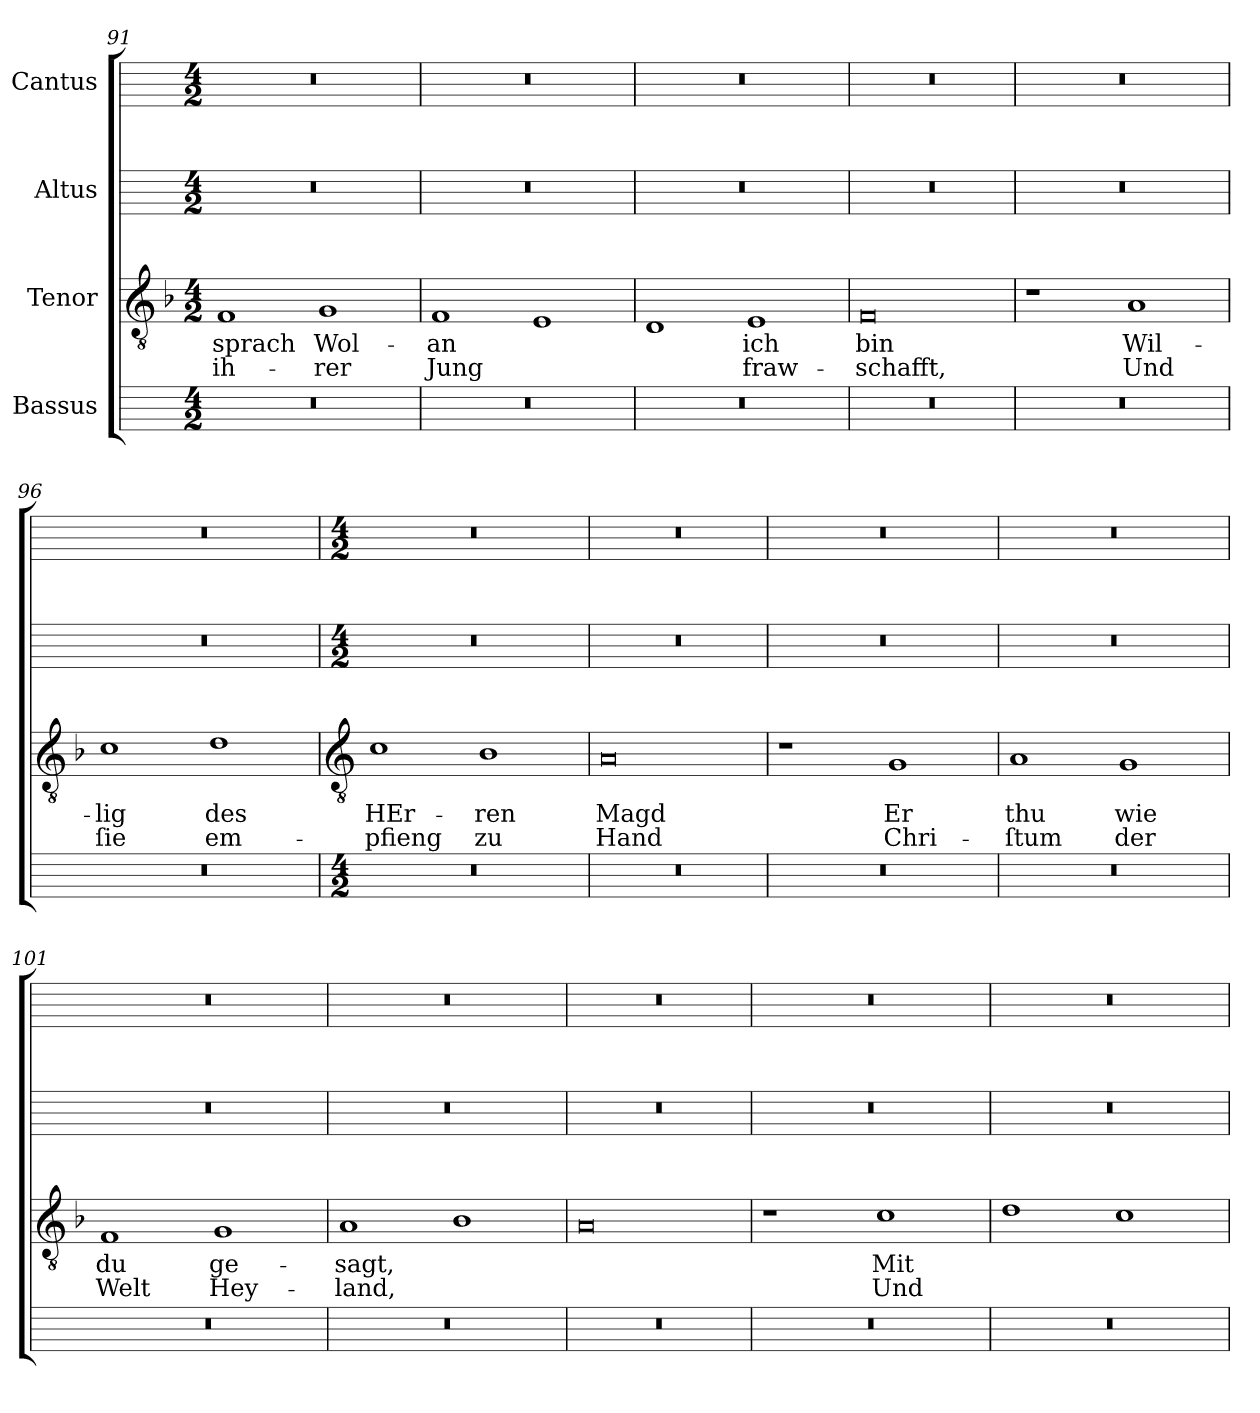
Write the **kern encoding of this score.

**kern	**kern	**text	**text	**kern	**kern
*part4	*part3	*part3	*part3	*part2	*part1
*staff4	*staff3	*staff3	*staff3	*staff2	*staff1
*I"Bassus	*I"Tenor	*	*	*I"Altus	*I"Cantus
*	*clefGv2	*	*	*	*
*	*	*	*	*	*ITrd1c2
*	*k[b-]	*	*	*	*
*	*F:	*	*	*	*
*M4/2	*M4/2	*	*	*M4/2	*M4/2
=91	=91	=91	=91	=91	=91
!	!	!LO:LY:b	!LO:LY:b	!	!
0r	1F	sprach	ih-	0r	0r
!	!	!LO:LY:b	!LO:LY:b	!	!
.	1G	-Wol-	-rer	.	.
=92	=92	=92	=92	=92	=92
!	!	!LO:LY:b	!LO:LY:b	!	!
0r	1F	an	Jung	0r	0r
.	1E	.	.	.	.
=93	=93	=93	=93	=93	=93
0r	1D	.	.	0r	0r
!	!	!LO:LY:b	!LO:LY:b	!	!
.	1E	ich	fraw-	.	.
=94	=94	=94	=94	=94	=94
!	!	!LO:LY:b	!LO:LY:b	!	!
0r	0F	-bin	schafft,	0r	0r
=95	=95	=95	=95	=95	=95
0r	1r	.	.	0r	0r
!	!	!LO:LY:b	!LO:LY:b	!	!
.	1A	Wil-	-Und	.	.
=96	=96	=96	=96	=96	=96
!	!	!LO:LY:b	!LO:LY:b	!	!
0r	1c	lig	ſie	0r	0r
!	!	!LO:LY:b	!LO:LY:b	!	!
.	1d	des	em-	.	.
!!LO:LB:g=z
=97	=97	=97	=97	=97	=97
*	*clefGv2	*	*	*	*
*M4/2	*	*	*	*M4/2	*M4/2
!	!	!LO:LY:b	!LO:LY:b	!	!
0r	1c	-HEr-	-pfieng	0r	0r
!	!	!LO:LY:b	!LO:LY:b	!	!
.	1B-	ren	zu	.	.
=98	=98	=98	=98	=98	=98
!	!	!LO:LY:b	!LO:LY:b	!	!
0r	0A	Magd	Hand	0r	0r
=99	=99	=99	=99	=99	=99
0r	1r	.	.	0r	0r
!	!	!LO:LY:b	!LO:LY:b	!	!
.	1G	Er	Chri-	.	.
=100	=100	=100	=100	=100	=100
!	!	!LO:LY:b	!LO:LY:b	!	!
0r	1A	-thu	ſtum	0r	0r
!	!	!LO:LY:b	!LO:LY:b	!	!
.	1G	wie	der	.	.
=101	=101	=101	=101	=101	=101
!	!	!LO:LY:b	!LO:LY:b	!	!
0r	1F	du	Welt	0r	0r
!	!	!LO:LY:b	!LO:LY:b	!	!
.	1G	ge-	-Hey-	.	.
=102	=102	=102	=102	=102	=102
!	!	!LO:LY:b	!LO:LY:b	!	!
0r	1A	-sagt,	land,	0r	0r
.	1B-	.	.	.	.
=103	=103	=103	=103	=103	=103
0r	0A	.	.	0r	0r
=104	=104	=104	=104	=104	=104
0r	1r	.	.	0r	0r
!	!	!LO:LY:b	!LO:LY:b	!	!
.	1c	Mit	Und	.	.
=105	=105	=105	=105	=105	=105
0r	1d	.	.	0r	0r
.	1c	.	.	.	.
=	=	=	=	=	=
*-	*-	*-	*-	*-	*-
